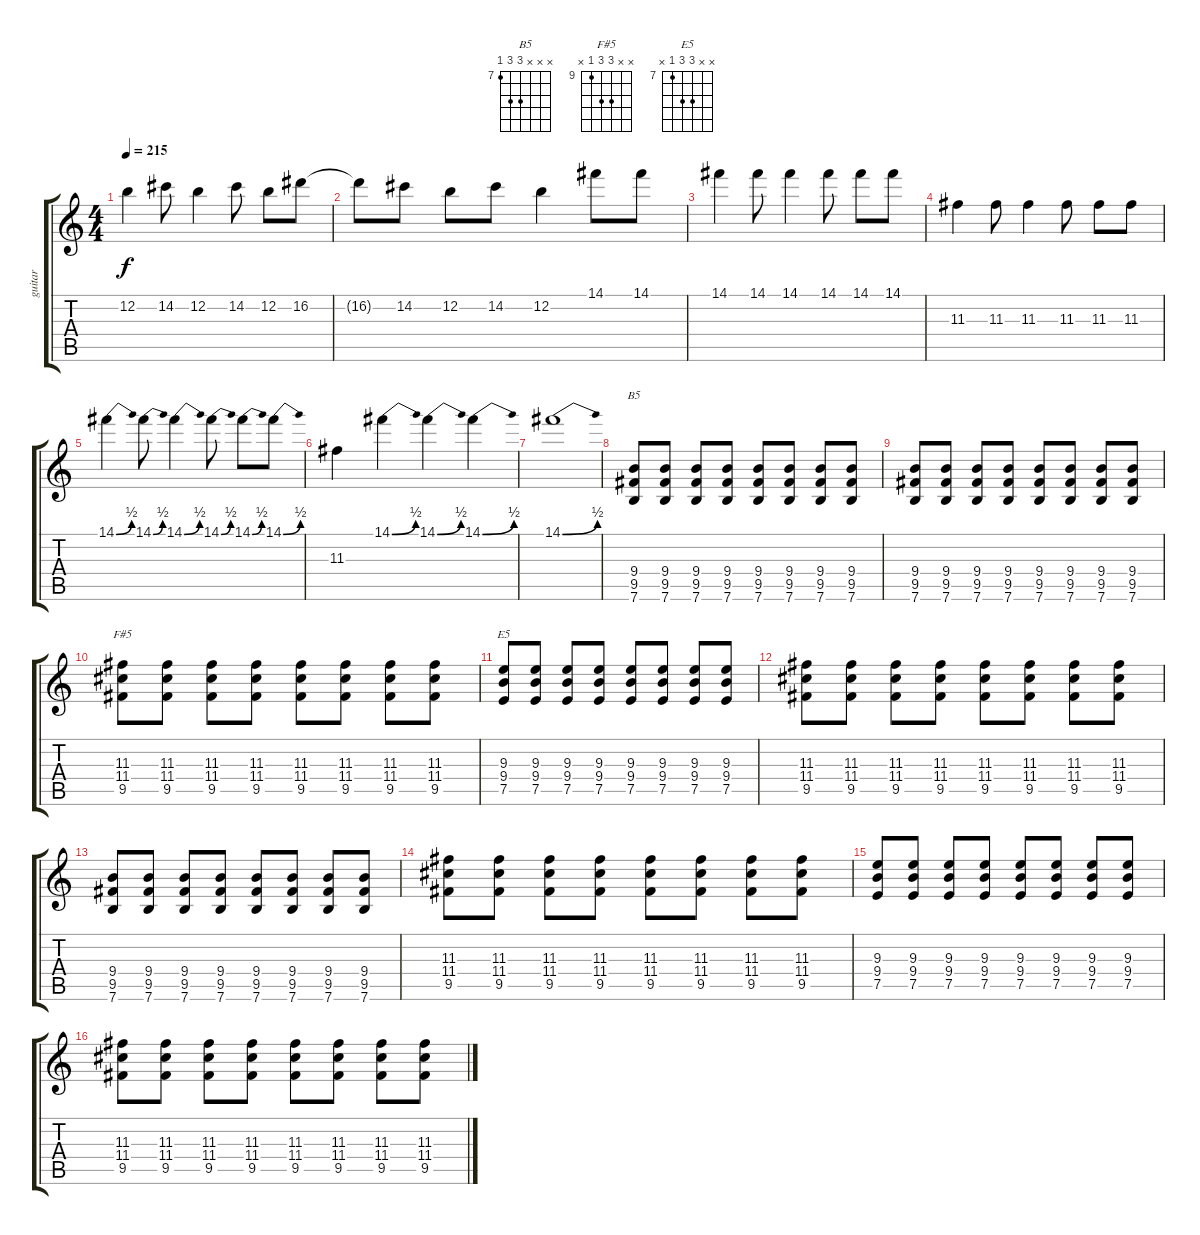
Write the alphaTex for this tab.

\track ("guitar" "guitar") {instrument overdrivenguitar}
\staff {score tabs}
\tuning (E4 B3 G3 D3 A2 E2) {hide}
\chord ("B5" x x x 9 9 7) {firstfret 7}
\chord ("F#5" x x 11 11 9 x) {firstfret 9}
\chord ("E5" x x 9 9 7 x) {firstfret 7}
\ts (4 4)
\tempo 215
\clef g2
\ks c
12.2.4{dy f} 14.2.8 12.2.4 14.2.8 12.2.8 16.2.8 |
16.2{t}.8 14.2.8 12.2.8 14.2.8 12.2.4 14.1.8 14.1.8 |
14.1.4 14.1.8 14.1.4 14.1.8 14.1.8 14.1.8 |
11.3.4 11.3.8 11.3.4 11.3.8 11.3.8 11.3.8 |
14.1{be (bend 0 0 60 2)}.4 14.1{be (bend 0 0 60 2)}.8 14.1{be (bend 0 0 60 2)}.4 14.1{be (bend 0 0 60 2)}.8 14.1{be (bend 0 0 60 2)}.8 14.1{be (bend 0 0 60 2)}.8 |
11.3.4 14.1{be (bend 0 0 60 2)}.4 14.1{be (bend 0 0 60 2)}.4 14.1{be (bend 0 0 60 2)}.4 |
14.1{be (bend 0 0 60 2)}.1 |
(9.4 9.5 7.6).8{ch "B5"} (9.4 9.5 7.6).8 (9.4 9.5 7.6).8 (9.4 9.5 7.6).8 (9.4 9.5 7.6).8 (9.4 9.5 7.6).8 (9.4 9.5 7.6).8 (9.4 9.5 7.6).8 |
(9.4 9.5 7.6).8 (9.4 9.5 7.6).8 (9.4 9.5 7.6).8 (9.4 9.5 7.6).8 (9.4 9.5 7.6).8 (9.4 9.5 7.6).8 (9.4 9.5 7.6).8 (9.4 9.5 7.6).8 |
(11.3 11.4 9.5).8{ch "F#5"} (11.3 11.4 9.5).8 (11.3 11.4 9.5).8 (11.3 11.4 9.5).8 (11.3 11.4 9.5).8 (11.3 11.4 9.5).8 (11.3 11.4 9.5).8 (11.3 11.4 9.5).8 |
(9.3 9.4 7.5).8{ch "E5"} (9.3 9.4 7.5).8 (9.3 9.4 7.5).8 (9.3 9.4 7.5).8 (9.3 9.4 7.5).8 (9.3 9.4 7.5).8 (9.3 9.4 7.5).8 (9.3 9.4 7.5).8 |
(11.3 11.4 9.5).8 (11.3 11.4 9.5).8 (11.3 11.4 9.5).8 (11.3 11.4 9.5).8 (11.3 11.4 9.5).8 (11.3 11.4 9.5).8 (11.3 11.4 9.5).8 (11.3 11.4 9.5).8 |
(9.4 9.5 7.6).8 (9.4 9.5 7.6).8 (9.4 9.5 7.6).8 (9.4 9.5 7.6).8 (9.4 9.5 7.6).8 (9.4 9.5 7.6).8 (9.4 9.5 7.6).8 (9.4 9.5 7.6).8 |
(11.3 11.4 9.5).8 (11.3 11.4 9.5).8 (11.3 11.4 9.5).8 (11.3 11.4 9.5).8 (11.3 11.4 9.5).8 (11.3 11.4 9.5).8 (11.3 11.4 9.5).8 (11.3 11.4 9.5).8 |
(9.3 9.4 7.5).8 (9.3 9.4 7.5).8 (9.3 9.4 7.5).8 (9.3 9.4 7.5).8 (9.3 9.4 7.5).8 (9.3 9.4 7.5).8 (9.3 9.4 7.5).8 (9.3 9.4 7.5).8 |
(11.3 11.4 9.5).8 (11.3 11.4 9.5).8 (11.3 11.4 9.5).8 (11.3 11.4 9.5).8 (11.3 11.4 9.5).8 (11.3 11.4 9.5).8 (11.3 11.4 9.5).8 (11.3 11.4 9.5).8
